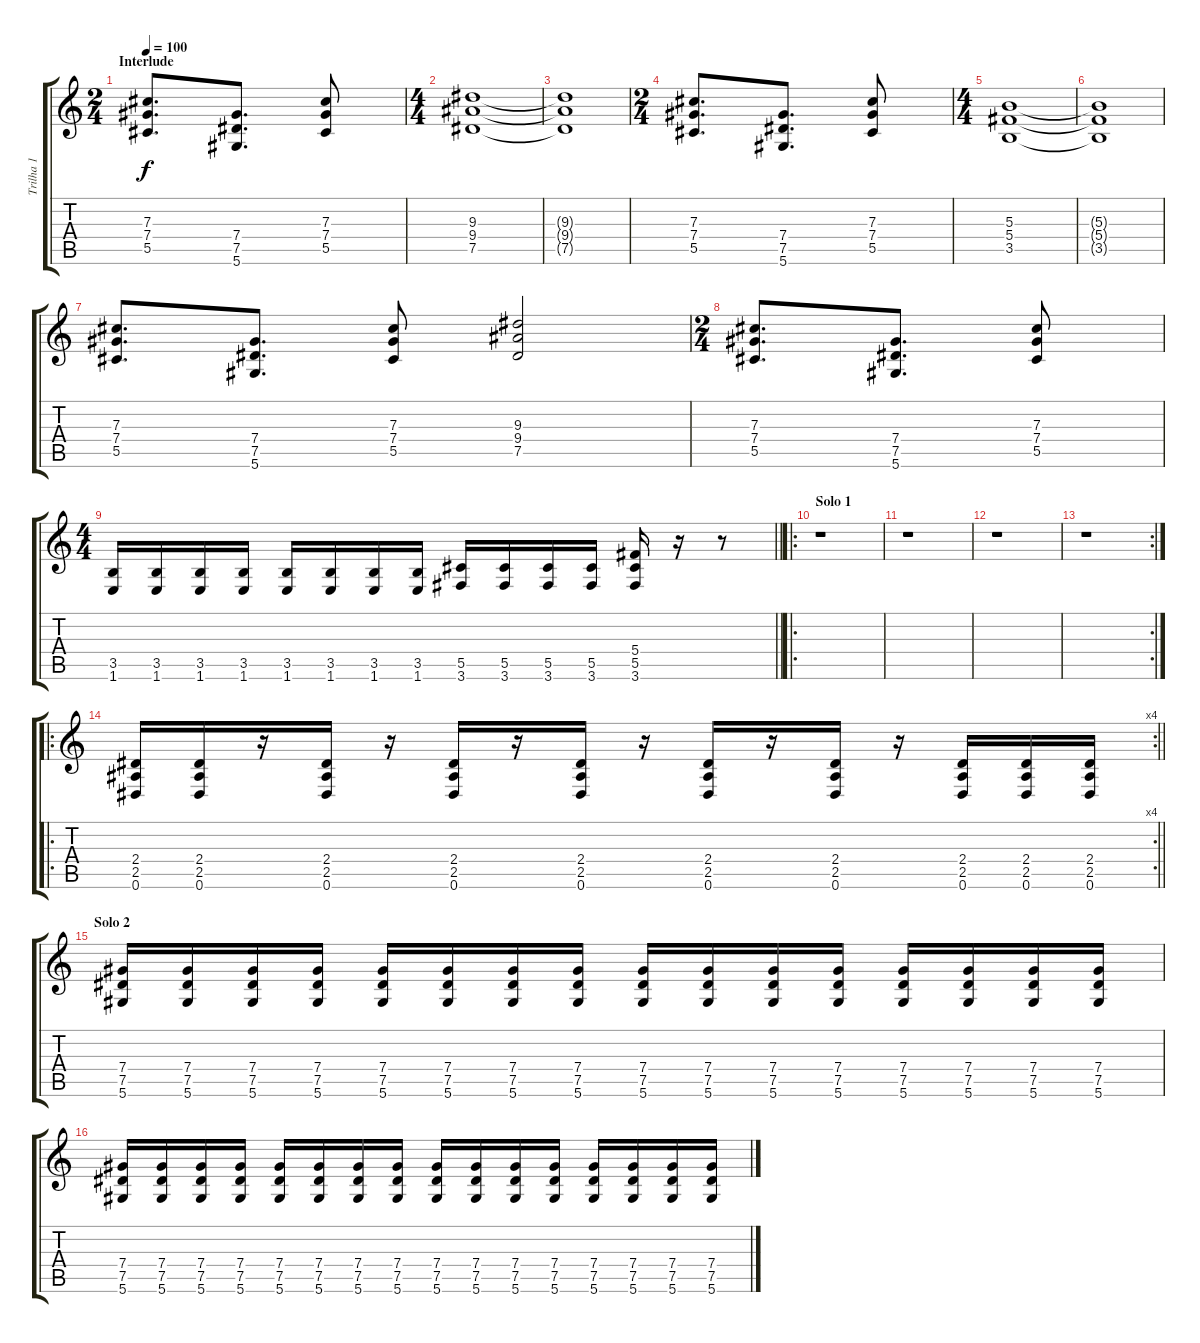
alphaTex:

\track ("Trilha 1" "Trilha 1") {instrument distortionguitar}
\staff {score tabs}
\tuning (Eb4 Bb3 Gb3 Db3 Ab2 Eb2) {hide}
\ts (2 4)
\section ("" "Interlude")
\tempo 100
\clef g2
\ks c
(7.3 7.4 5.5).8{d dy f} (7.4 7.5 5.6).8{d} (7.3 7.4 5.5).8 |
\ts (4 4)
(9.3 9.4 7.5).1 |
(9.3{t} 9.4{t} 7.5{t}).1 |
\ts (2 4)
(7.3 7.4 5.5).8{d} (7.4 7.5 5.6).8{d} (7.3 7.4 5.5).8 |
\ts (4 4)
(5.3 5.4 3.5).1 |
(5.3{t} 5.4{t} 3.5{t}).1 |
(7.3 7.4 5.5).8{d} (7.4 7.5 5.6).8{d} (7.3 7.4 5.5).8 (9.3 9.4 7.5).2 |
\ts (2 4)
(7.3 7.4 5.5).8{d} (7.4 7.5 5.6).8{d} (7.3 7.4 5.5).8 |
\ts (4 4)
\barLineRight lightlight
(3.5 1.6).16 (3.5 1.6).16 (3.5 1.6).16 (3.5 1.6).16 (3.5 1.6).16 (3.5 1.6).16 (3.5 1.6).16 (3.5 1.6).16 (5.5 3.6).16 (5.5 3.6).16 (5.5 3.6).16 (5.5 3.6).16 (5.4 5.5 3.6).16 r.16 r.8 |
\ro
\section ("" "Solo 1")
r.1 |
r.1 |
r.1 |
\rc 2
r.1 |
\ro
\rc 4
\barLineRight lightlight
(2.4 2.5 0.6).16 (2.4 2.5 0.6).16 r.16 (2.4 2.5 0.6).16 r.16 (2.4 2.5 0.6).16 r.16 (2.4 2.5 0.6).16 r.16 (2.4 2.5 0.6).16 r.16 (2.4 2.5 0.6).16 r.16 (2.4 2.5 0.6).16 (2.4 2.5 0.6).16 (2.4 2.5 0.6).16 |
\section ("" "Solo 2")
(7.4 7.5 5.6).16 (7.4 7.5 5.6).16 (7.4 7.5 5.6).16 (7.4 7.5 5.6).16 (7.4 7.5 5.6).16 (7.4 7.5 5.6).16 (7.4 7.5 5.6).16 (7.4 7.5 5.6).16 (7.4 7.5 5.6).16 (7.4 7.5 5.6).16 (7.4 7.5 5.6).16 (7.4 7.5 5.6).16 (7.4 7.5 5.6).16 (7.4 7.5 5.6).16 (7.4 7.5 5.6).16 (7.4 7.5 5.6).16 |
(7.4 7.5 5.6).16 (7.4 7.5 5.6).16 (7.4 7.5 5.6).16 (7.4 7.5 5.6).16 (7.4 7.5 5.6).16 (7.4 7.5 5.6).16 (7.4 7.5 5.6).16 (7.4 7.5 5.6).16 (7.4 7.5 5.6).16 (7.4 7.5 5.6).16 (7.4 7.5 5.6).16 (7.4 7.5 5.6).16 (7.4 7.5 5.6).16 (7.4 7.5 5.6).16 (7.4 7.5 5.6).16 (7.4 7.5 5.6).16
